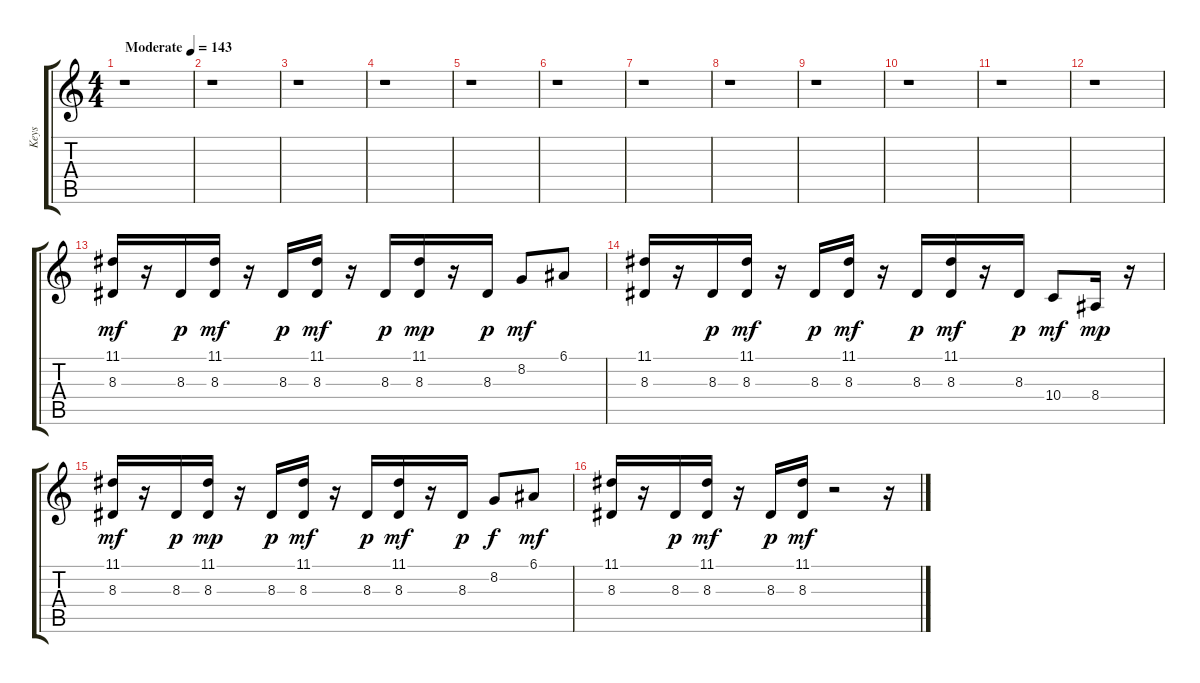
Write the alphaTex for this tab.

\track ("Keys" "Keys") {instrument lead2sawtooth}
\staff {score tabs}
\tuning (E4 B3 G3 D3 A2 E2) {hide}
\ts (4 4)
\tempo (143 "Moderate")
\clef g2
\ks c
r.1{dy mf instrument lead2sawtooth} |
r.1 |
r.1 |
r.1 |
r.1 |
r.1 |
r.1 |
r.1 |
r.1 |
r.1 |
r.1 |
r.1 |
(11.1 8.3).16 r.16 8.3.16{dy p} (11.1 8.3).16{dy mf} r.16 8.3.16{dy p} (11.1 8.3).16{dy mf} r.16 8.3.16{dy p} (11.1 8.3).16{dy mp} r.16 8.3.16{dy p} 8.2.8{dy mf} 6.1.8 |
(11.1 8.3).16 r.16 8.3.16{dy p} (11.1 8.3).16{dy mf} r.16 8.3.16{dy p} (11.1 8.3).16{dy mf} r.16 8.3.16{dy p} (11.1 8.3).16{dy mf} r.16 8.3.16{dy p} 10.4.8{dy mf} 8.4.16{dy mp} r.16 |
(11.1 8.3).16{dy mf} r.16 8.3.16{dy p} (11.1 8.3).16{dy mp} r.16 8.3.16{dy p} (11.1 8.3).16{dy mf} r.16 8.3.16{dy p} (11.1 8.3).16{dy mf} r.16 8.3.16{dy p} 8.2.8{dy f} 6.1.8{dy mf} |
(11.1 8.3).16 r.16 8.3.16{dy p} (11.1 8.3).16{dy mf} r.16 8.3.16{dy p} (11.1 8.3).16{dy mf} r.2 r.16
